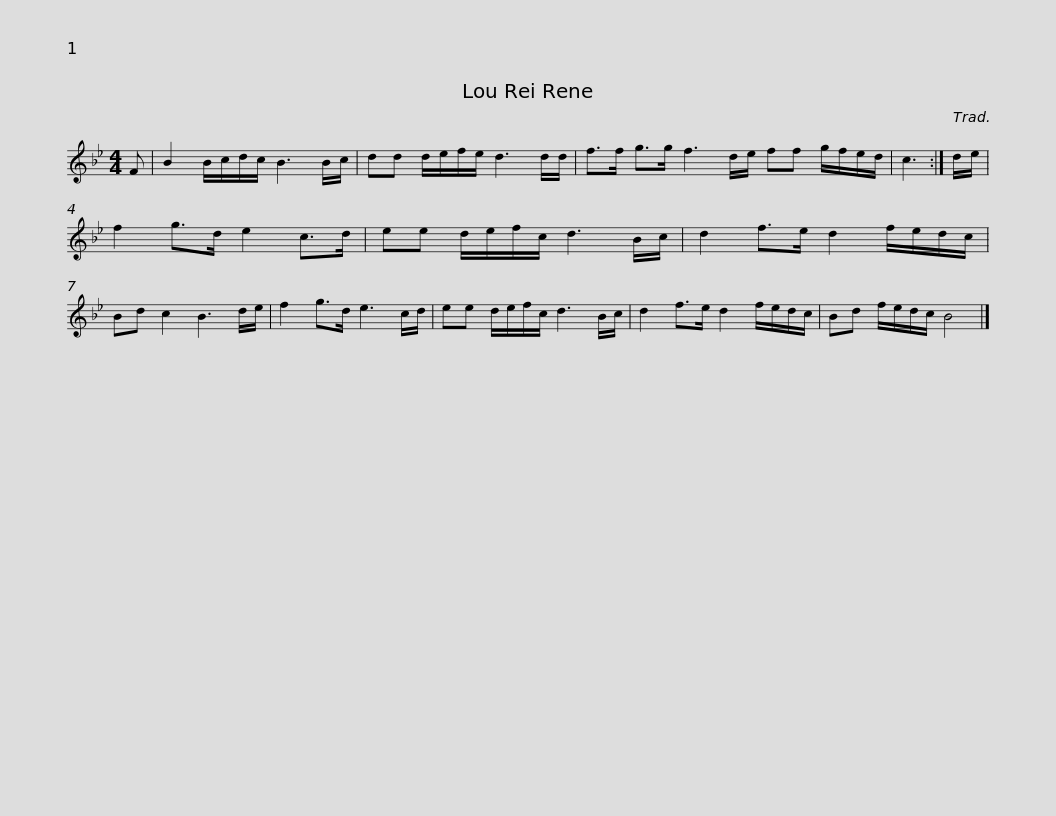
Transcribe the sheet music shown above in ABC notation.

X:1
L:1/8
M:4/4
I:linebreak $
K:Bb
V:1 treble
V:1
 F | B2 B/c/d/c/ B3 B/c/ | dd d/e/f/e/ d3 d/d/ | f>f g>g f3 d/e/ ff g/f/e/d/ | c3 :| %5
 d/e/ |$ f2 g>d e2 c>d | ee d/e/f/c/ d3 B/c/ | d2 f>e d2 f/e/d/c/ | Bd c2 B3 d/e/ | %10
 f2 g>d e3 c/d/ |$ ee d/e/f/c/ d3 B/c/ | d2 f>e d2 f/e/d/c/ | Bd f/e/d/c/ B4 |] %14
